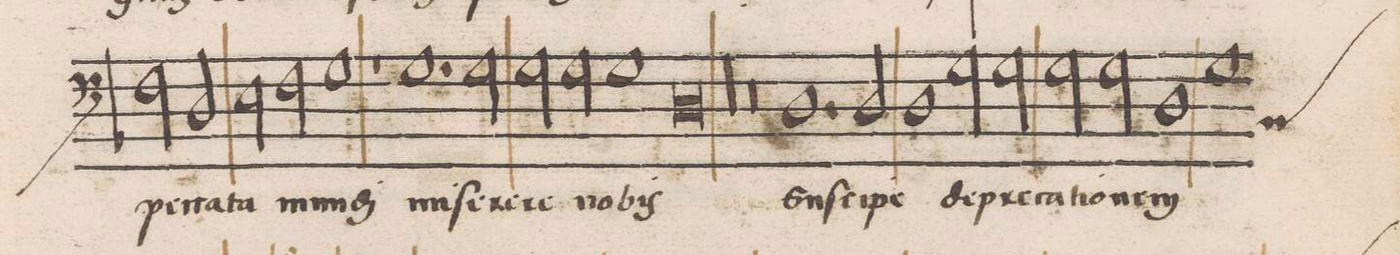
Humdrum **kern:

**kern	**text
*I"BASSVS	*
*clefF4	*
*k[b-]	*
*met(C|)	*
*M2/1	*
2F\	pec-
2D/	-ca-
2E\	-ta
2F\	mun-
=59-	=59-
1G\	-di
1r	.
=60-	=60-
1.G\	mi-
2G\	-ſe-
=61-	=61-
2G\	-re-
2G\	-re
1G\	no-
=62-	=62-
0D\	-bis
=63-	=63-
00r	.
=64-	=64-
=65-	=65-
0r	.
=66-	=66-
1.D\	Su-
2D/	-ſci-
=67-	=67-
1D\	-pe
2G\	de-
2G\	-pre-
=68-	=68-
2G\	-ca-
2G\	-ti-
1D\	-o-
=69-	=69-
*custos:C	*
1G\	-nem
*-	*-
